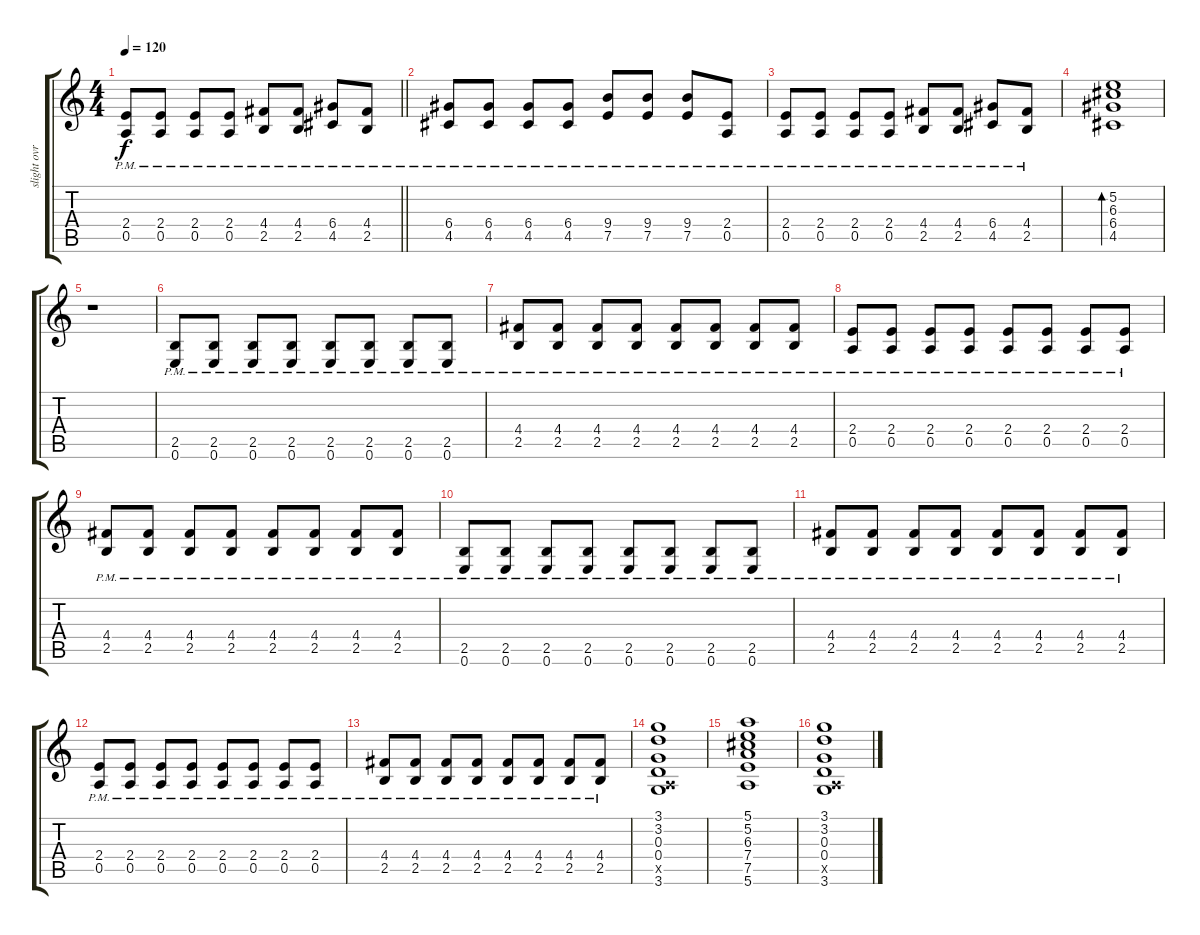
\track ("slight ovrdrive" "slight ovr") {instrument overdrivenguitar}
\staff {score tabs}
\tuning (E4 B3 G3 D3 A2 E2) {hide}
\ts (4 4)
\tempo 120
\clef g2
\barLineRight lightlight
\ks c
(2.4 0.5{pm}).8{dy f} (2.4 0.5{pm}).8 (2.4 0.5{pm}).8 (2.4 0.5{pm}).8 (4.4 2.5{pm}).8 (4.4 2.5{pm}).8 (6.4 4.5{pm}).8 (4.4 2.5{pm}).8 |
(6.4 4.5{pm}).8 (6.4 4.5{pm}).8 (6.4 4.5{pm}).8 (6.4 4.5{pm}).8 (9.4 7.5{pm}).8 (9.4 7.5{pm}).8 (9.4 7.5{pm}).8 (2.4 0.5{pm}).8 |
(2.4 0.5{pm}).8 (2.4 0.5{pm}).8 (2.4 0.5{pm}).8 (2.4 0.5{pm}).8 (4.4 2.5{pm}).8 (4.4 2.5{pm}).8 (6.4 4.5{pm}).8 (4.4 2.5{pm}).8 |
(5.2 6.3 6.4 4.5).1{bd 60} |
r.1 |
(2.5{pm} 0.6{pm}).8 (2.5{pm} 0.6{pm}).8 (2.5{pm} 0.6{pm}).8 (2.5{pm} 0.6{pm}).8 (2.5{pm} 0.6{pm}).8 (2.5{pm} 0.6{pm}).8 (2.5{pm} 0.6{pm}).8 (2.5{pm} 0.6{pm}).8 |
(4.4{pm} 2.5{pm}).8 (4.4{pm} 2.5{pm}).8 (4.4{pm} 2.5{pm}).8 (4.4{pm} 2.5{pm}).8 (4.4{pm} 2.5{pm}).8 (4.4{pm} 2.5{pm}).8 (4.4{pm} 2.5{pm}).8 (4.4{pm} 2.5{pm}).8 |
(2.4{pm} 0.5{pm}).8 (2.4{pm} 0.5{pm}).8 (2.4{pm} 0.5{pm}).8 (2.4{pm} 0.5{pm}).8 (2.4{pm} 0.5{pm}).8 (2.4{pm} 0.5{pm}).8 (2.4{pm} 0.5{pm}).8 (2.4{pm} 0.5{pm}).8 |
(4.4{pm} 2.5{pm}).8 (4.4{pm} 2.5{pm}).8 (4.4{pm} 2.5{pm}).8 (4.4{pm} 2.5{pm}).8 (4.4{pm} 2.5{pm}).8 (4.4{pm} 2.5{pm}).8 (4.4{pm} 2.5{pm}).8 (4.4{pm} 2.5{pm}).8 |
(2.5{pm} 0.6{pm}).8 (2.5{pm} 0.6{pm}).8 (2.5{pm} 0.6{pm}).8 (2.5{pm} 0.6{pm}).8 (2.5{pm} 0.6{pm}).8 (2.5{pm} 0.6{pm}).8 (2.5{pm} 0.6{pm}).8 (2.5{pm} 0.6{pm}).8 |
(4.4{pm} 2.5{pm}).8 (4.4{pm} 2.5{pm}).8 (4.4{pm} 2.5{pm}).8 (4.4{pm} 2.5{pm}).8 (4.4{pm} 2.5{pm}).8 (4.4{pm} 2.5{pm}).8 (4.4{pm} 2.5{pm}).8 (4.4{pm} 2.5{pm}).8 |
(2.4{pm} 0.5{pm}).8 (2.4{pm} 0.5{pm}).8 (2.4{pm} 0.5{pm}).8 (2.4{pm} 0.5{pm}).8 (2.4{pm} 0.5{pm}).8 (2.4{pm} 0.5{pm}).8 (2.4{pm} 0.5{pm}).8 (2.4{pm} 0.5{pm}).8 |
(4.4{pm} 2.5{pm}).8 (4.4{pm} 2.5{pm}).8 (4.4{pm} 2.5{pm}).8 (4.4{pm} 2.5{pm}).8 (4.4{pm} 2.5{pm}).8 (4.4{pm} 2.5{pm}).8 (4.4{pm} 2.5{pm}).8 (4.4{pm} 2.5{pm}).8 |
(3.1 3.2 0.3 0.4 0.5{x} 3.6).1 |
(5.1 5.2 6.3 7.4 7.5 5.6).1 |
(3.1 3.2 0.3 0.4 0.5{x} 3.6).1
